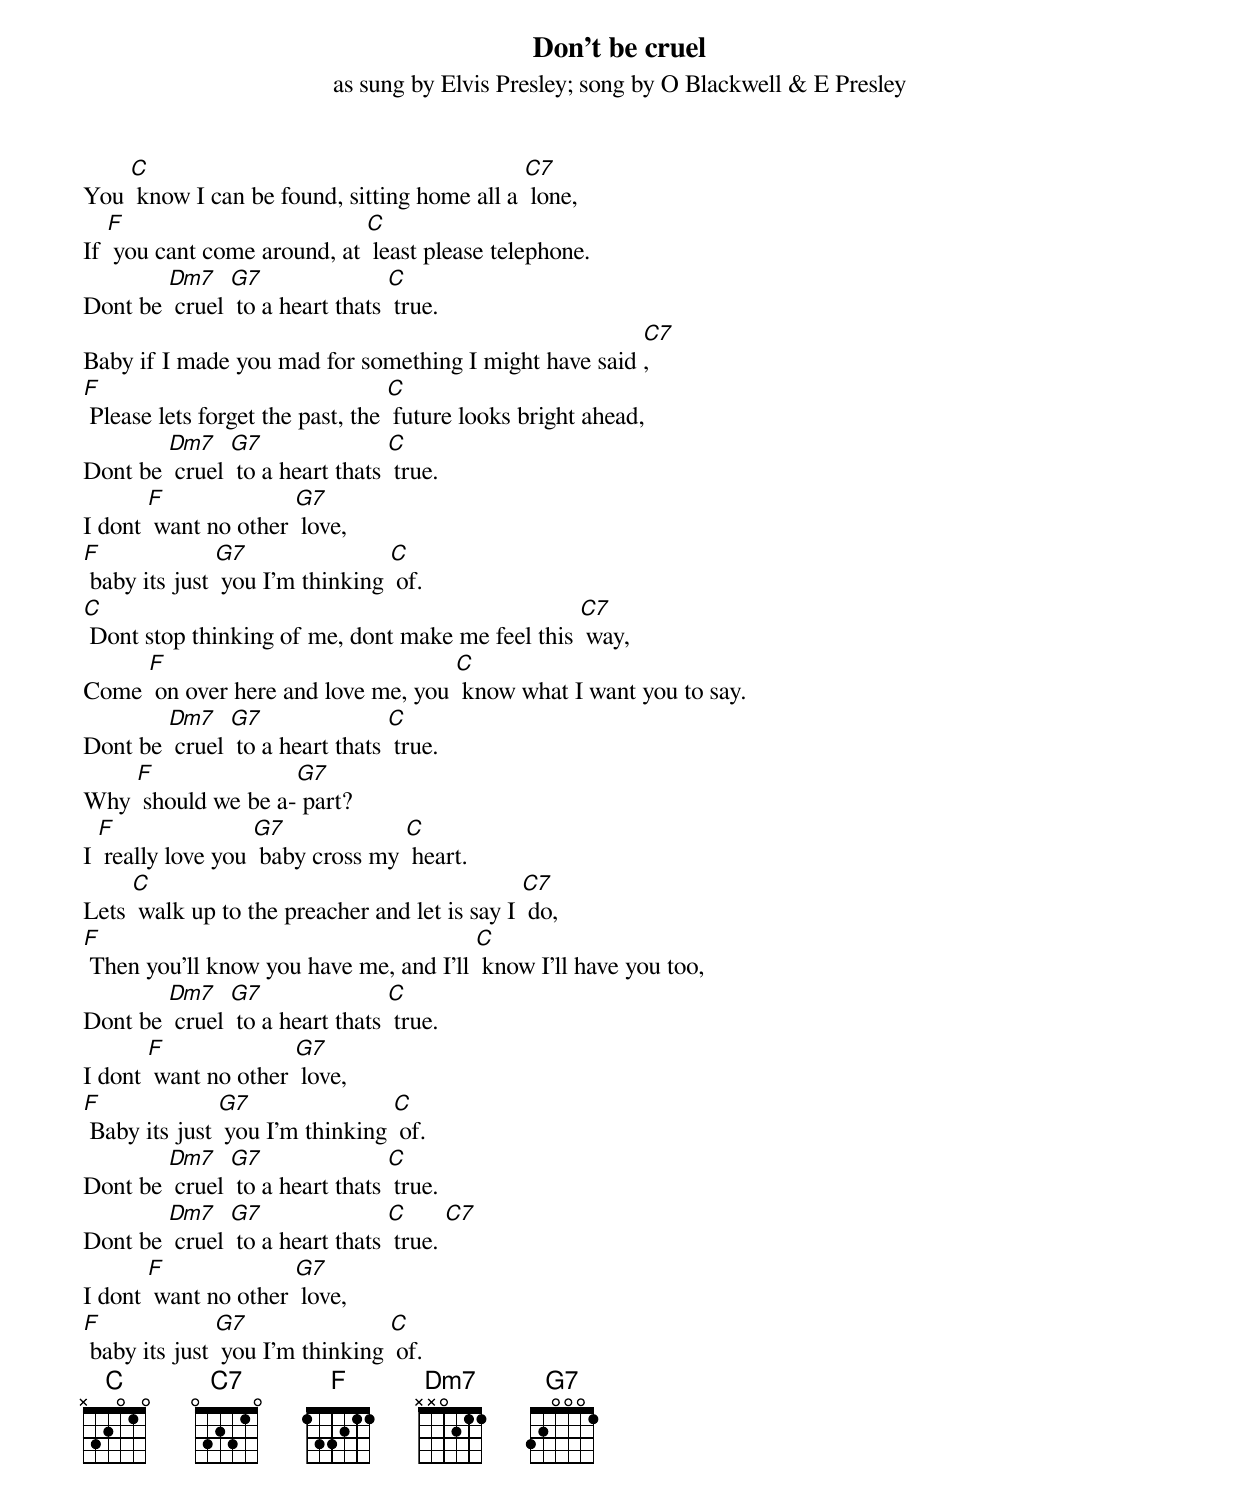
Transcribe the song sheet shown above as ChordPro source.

{t:Don't be cruel }
{st:as sung by Elvis Presley}
{st:song by O Blackwell & E Presley}

You [C] know I can be found, sitting home all a [C7] lone,
If [F] you cant come around, at [C] least please telephone.
Dont be [Dm7] cruel [G7] to a heart thats [C] true.
Baby if I made you mad for something I might have said [C7],
[F] Please lets forget the past, the [C] future looks bright ahead,
Dont be [Dm7] cruel [G7] to a heart thats [C] true.
I dont [F] want no other [G7] love,
[F] baby its just [G7] you I'm thinking [C] of.
[C] Dont stop thinking of me, dont make me feel this [C7] way,
Come [F] on over here and love me, you [C] know what I want you to say.
Dont be [Dm7] cruel [G7] to a heart thats [C] true.
Why [F] should we be a-[G7] part?
I [F] really love you [G7] baby cross my [C] heart.
Lets [C] walk up to the preacher and let is say I [C7] do,
[F] Then you'll know you have me, and I'll [C] know I'll have you too,
Dont be [Dm7] cruel [G7] to a heart thats [C] true.
I dont [F] want no other [G7] love,
[F] Baby its just [G7] you I'm thinking [C] of.
Dont be [Dm7] cruel [G7] to a heart thats [C] true.
Dont be [Dm7] cruel [G7] to a heart thats [C] true. [C7]
I dont [F] want no other [G7] love,
[F] baby its just [G7] you I'm thinking [C] of.
